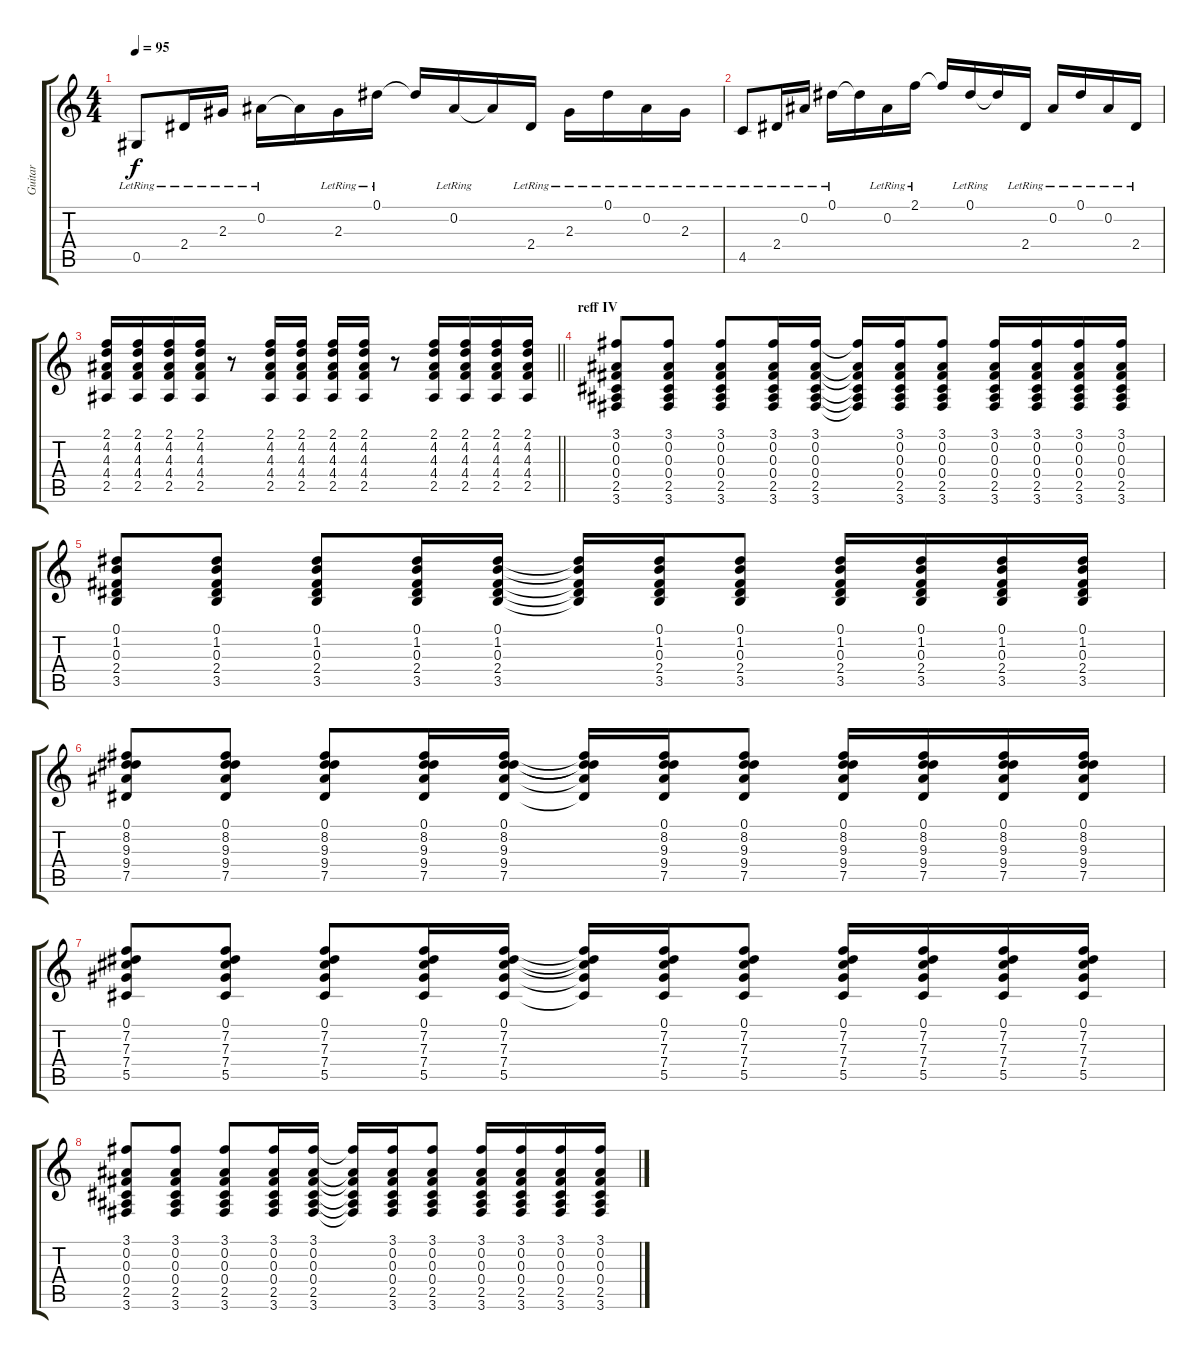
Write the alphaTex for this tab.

\track ("Guitar" "Guitar") {instrument acousticguitarsteel}
\staff {score tabs}
\tuning (Eb4 Bb3 Gb3 Db3 Ab2 Eb2) {hide}
\ts (4 4)
\tempo 95
\clef g2
\ks c
0.5{lr}.8{dy f} 2.4{lr}.16 2.3{lr}.16 0.2{lr}.16 0.2{t}.16 2.3{lr}.16 0.1{lr}.16 0.1{t}.16 0.2{lr}.16 0.2{t}.16 2.4{lr}.16 2.3{lr}.16 0.1{lr}.16 0.2{lr}.16 2.3{lr}.16 |
4.5{lr}.8 2.4{lr}.16 0.2{lr}.16 0.1{lr}.16 0.1{t}.16 0.2{lr}.16 2.1{lr}.16 2.1{t}.16 0.1{lr}.16 0.1{t}.16 2.4{lr}.16 0.2{lr}.16 0.1{lr}.16 0.2{lr}.16 2.4{lr}.16 |
\barLineRight lightlight
(2.1 4.2 4.3 4.4 2.5).16 (2.1 4.2 4.3 4.4 2.5).16 (2.1 4.2 4.3 4.4 2.5).16 (2.1 4.2 4.3 4.4 2.5).16 r.8 (2.1 4.2 4.3 4.4 2.5).16 (2.1 4.2 4.3 4.4 2.5).16 (2.1 4.2 4.3 4.4 2.5).16 (2.1 4.2 4.3 4.4 2.5).16 r.8 (2.1 4.2 4.3 4.4 2.5).16 (2.1 4.2 4.3 4.4 2.5).16 (2.1 4.2 4.3 4.4 2.5).16 (2.1 4.2 4.3 4.4 2.5).16 |
\section ("" "reff IV")
(3.1 0.2 0.3 0.4 2.5 3.6).8 (3.1 0.2 0.3 0.4 2.5 3.6).8 (3.1 0.2 0.3 0.4 2.5 3.6).8 (3.1 0.2 0.3 0.4 2.5 3.6).16 (3.1 0.2 0.3 0.4 2.5 3.6).16 (3.1{t} 0.2{t} 0.3{t} 0.4{t} 2.5{t} 3.6{t}).16 (3.1 0.2 0.3 0.4 2.5 3.6).16 (3.1 0.2 0.3 0.4 2.5 3.6).8 (3.1 0.2 0.3 0.4 2.5 3.6).16 (3.1 0.2 0.3 0.4 2.5 3.6).16 (3.1 0.2 0.3 0.4 2.5 3.6).16 (3.1 0.2 0.3 0.4 2.5 3.6).16 |
(0.1 1.2 0.3 2.4 3.5).8 (0.1 1.2 0.3 2.4 3.5).8 (0.1 1.2 0.3 2.4 3.5).8 (0.1 1.2 0.3 2.4 3.5).16 (0.1 1.2 0.3 2.4 3.5).16 (0.1{t} 1.2{t} 0.3{t} 2.4{t} 3.5{t}).16 (0.1 1.2 0.3 2.4 3.5).16 (0.1 1.2 0.3 2.4 3.5).8 (0.1 1.2 0.3 2.4 3.5).16 (0.1 1.2 0.3 2.4 3.5).16 (0.1 1.2 0.3 2.4 3.5).16 (0.1 1.2 0.3 2.4 3.5).16 |
(0.1 8.2 9.3 9.4 7.5).8 (0.1 8.2 9.3 9.4 7.5).8 (0.1 8.2 9.3 9.4 7.5).8 (0.1 8.2 9.3 9.4 7.5).16 (0.1 8.2 9.3 9.4 7.5).16 (0.1{t} 8.2{t} 9.3{t} 9.4{t} 7.5{t}).16 (0.1 8.2 9.3 9.4 7.5).16 (0.1 8.2 9.3 9.4 7.5).8 (0.1 8.2 9.3 9.4 7.5).16 (0.1 8.2 9.3 9.4 7.5).16 (0.1 8.2 9.3 9.4 7.5).16 (0.1 8.2 9.3 9.4 7.5).16 |
(0.1 7.2 7.3 7.4 5.5).8 (0.1 7.2 7.3 7.4 5.5).8 (0.1 7.2 7.3 7.4 5.5).8 (0.1 7.2 7.3 7.4 5.5).16 (0.1 7.2 7.3 7.4 5.5).16 (0.1{t} 7.2{t} 7.3{t} 7.4{t} 5.5{t}).16 (0.1 7.2 7.3 7.4 5.5).16 (0.1 7.2 7.3 7.4 5.5).8 (0.1 7.2 7.3 7.4 5.5).16 (0.1 7.2 7.3 7.4 5.5).16 (0.1 7.2 7.3 7.4 5.5).16 (0.1 7.2 7.3 7.4 5.5).16 |
(3.1 0.2 0.3 0.4 2.5 3.6).8 (3.1 0.2 0.3 0.4 2.5 3.6).8 (3.1 0.2 0.3 0.4 2.5 3.6).8 (3.1 0.2 0.3 0.4 2.5 3.6).16 (3.1 0.2 0.3 0.4 2.5 3.6).16 (3.1{t} 0.2{t} 0.3{t} 0.4{t} 2.5{t} 3.6{t}).16 (3.1 0.2 0.3 0.4 2.5 3.6).16 (3.1 0.2 0.3 0.4 2.5 3.6).8 (3.1 0.2 0.3 0.4 2.5 3.6).16 (3.1 0.2 0.3 0.4 2.5 3.6).16 (3.1 0.2 0.3 0.4 2.5 3.6).16 (3.1 0.2 0.3 0.4 2.5 3.6).16
